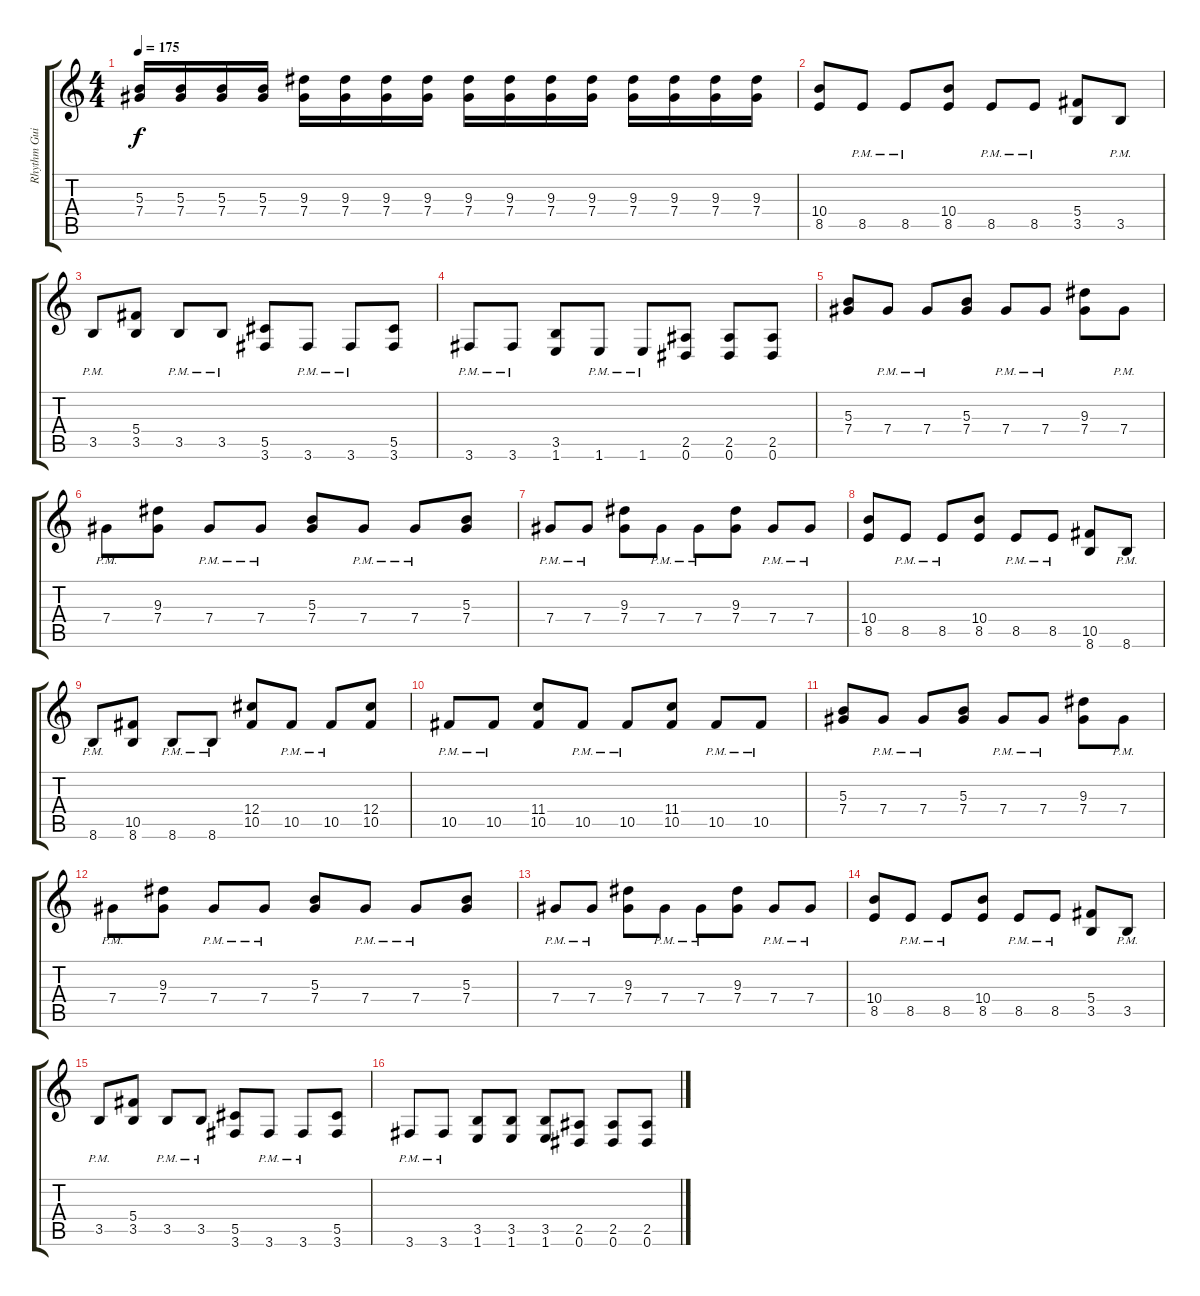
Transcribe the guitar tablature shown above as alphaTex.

\track ("Rhythm Guitar" "Rhythm Gui") {instrument distortionguitar}
\staff {score tabs}
\tuning (Eb4 Bb3 Gb3 Db3 Ab2 Eb2) {hide}
\ts (4 4)
\tempo 175
\clef g2
\ks c
(5.3 7.4).16{dy f} (5.3 7.4).16 (5.3 7.4).16 (5.3 7.4).16 (9.3 7.4).16 (9.3 7.4).16 (9.3 7.4).16 (9.3 7.4).16 (9.3 7.4).16 (9.3 7.4).16 (9.3 7.4).16 (9.3 7.4).16 (9.3 7.4).16 (9.3 7.4).16 (9.3 7.4).16 (9.3 7.4).16 |
(10.4 8.5).8 8.5{pm}.8 8.5{pm}.8 (10.4 8.5).8 8.5{pm}.8 8.5{pm}.8 (5.4 3.5).8 3.5{pm}.8 |
3.5{pm}.8 (5.4 3.5).8 3.5{pm}.8 3.5{pm}.8 (5.5 3.6).8 3.6{pm}.8 3.6{pm}.8 (5.5 3.6).8 |
3.6{pm}.8 3.6{pm}.8 (3.5 1.6).8 1.6{pm}.8 1.6{pm}.8 (2.5 0.6).8 (2.5 0.6).8 (2.5 0.6).8 |
(5.3 7.4).8 7.4{pm}.8 7.4{pm}.8 (5.3 7.4).8 7.4{pm}.8 7.4{pm}.8 (9.3 7.4).8 7.4{pm}.8 |
7.4{pm}.8 (9.3 7.4).8 7.4{pm}.8 7.4{pm}.8 (5.3 7.4).8 7.4{pm}.8 7.4{pm}.8 (5.3 7.4).8 |
7.4{pm}.8 7.4{pm}.8 (9.3 7.4).8 7.4{pm}.8 7.4{pm}.8 (9.3 7.4).8 7.4{pm}.8 7.4{pm}.8 |
(10.4 8.5).8 8.5{pm}.8 8.5{pm}.8 (10.4 8.5).8 8.5{pm}.8 8.5{pm}.8 (10.5 8.6).8 8.6{pm}.8 |
8.6{pm}.8 (10.5 8.6).8 8.6{pm}.8 8.6{pm}.8 (12.4 10.5).8 10.5{pm}.8 10.5{pm}.8 (12.4 10.5).8 |
10.5{pm}.8 10.5{pm}.8 (11.4 10.5).8 10.5{pm}.8 10.5{pm}.8 (11.4 10.5).8 10.5{pm}.8 10.5{pm}.8 |
(5.3 7.4).8 7.4{pm}.8 7.4{pm}.8 (5.3 7.4).8 7.4{pm}.8 7.4{pm}.8 (9.3 7.4).8 7.4{pm}.8 |
7.4{pm}.8 (9.3 7.4).8 7.4{pm}.8 7.4{pm}.8 (5.3 7.4).8 7.4{pm}.8 7.4{pm}.8 (5.3 7.4).8 |
7.4{pm}.8 7.4{pm}.8 (9.3 7.4).8 7.4{pm}.8 7.4{pm}.8 (9.3 7.4).8 7.4{pm}.8 7.4{pm}.8 |
(10.4 8.5).8 8.5{pm}.8 8.5{pm}.8 (10.4 8.5).8 8.5{pm}.8 8.5{pm}.8 (5.4 3.5).8 3.5{pm}.8 |
3.5{pm}.8 (5.4 3.5).8 3.5{pm}.8 3.5{pm}.8 (5.5 3.6).8 3.6{pm}.8 3.6{pm}.8 (5.5 3.6).8 |
3.6{pm}.8 3.6{pm}.8 (3.5 1.6).8 (3.5 1.6).8 (3.5 1.6).8 (2.5 0.6).8 (2.5 0.6).8 (2.5 0.6).8
